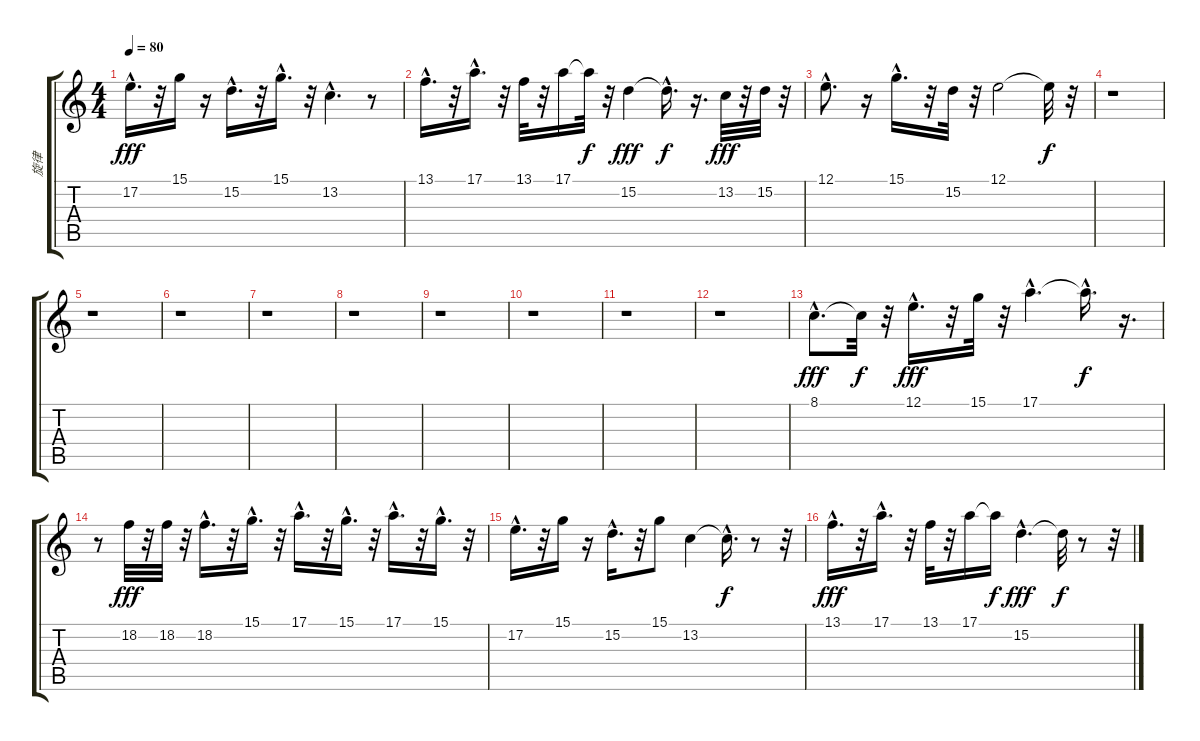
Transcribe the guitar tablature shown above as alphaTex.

\track ("旋律" "旋律") {instrument voiceoohs}
\staff {score tabs}
\tuning (E4 B3 G3 D3 A2 E2) {hide}
\ts (4 4)
\tempo 80
\clef g2
\ks c
17.2{hac}.16{d dy fff} r.32 15.1.16 r.16 15.2{hac}.16{d} r.32 15.1{hac}.16{d} r.32 13.2{hac}.4{d} r.8 |
13.1{hac}.16{d} r.32 17.1{hac}.16{d} r.32 13.1.32 r.32 17.1.16 17.1{t}.32{dy f} r.32 15.2.4{dy fff} 15.2{hac t}.16{d dy f} r.16{d} 13.2.32{dy fff} r.32 15.2.32 r.32 |
12.1{hac}.8{d} r.16 15.1{hac}.16{d} r.32 15.2.32 r.32 12.1.2 12.1{t}.32{dy f} r.32 |
r.1 |
r.1 |
r.1 |
r.1 |
r.1 |
r.1 |
r.1 |
r.1 |
r.1 |
8.1{hac}.8{d dy fff} 8.1{t}.32{dy f} r.32 12.1{hac}.16{d dy fff} r.32 15.1.32 r.32 17.1{hac}.4{d} 17.1{hac t}.16{d dy f} r.16{d} |
r.8 18.2.32{dy fff} r.32 18.2.32 r.32 18.2{hac}.16{d} r.32 15.1{hac}.16{d} r.32 17.1{hac}.16{d} r.32 15.1{hac}.16{d} r.32 17.1{hac}.16{d} r.32 15.1{hac}.16{d} r.32 |
17.2{hac}.16{d} r.32 15.1.16 r.16 15.2{hac}.16{d} r.32 15.1.8 13.2.4 13.2{hac t}.16{d dy f} r.8 r.32 |
13.1{hac}.16{d dy fff} r.32 17.1{hac}.16{d} r.32 13.1.32 r.32 17.1.16 17.1{t}.16{dy f} 15.2{hac}.4{d dy fff} 15.2{t}.32{dy f} r.8 r.32
